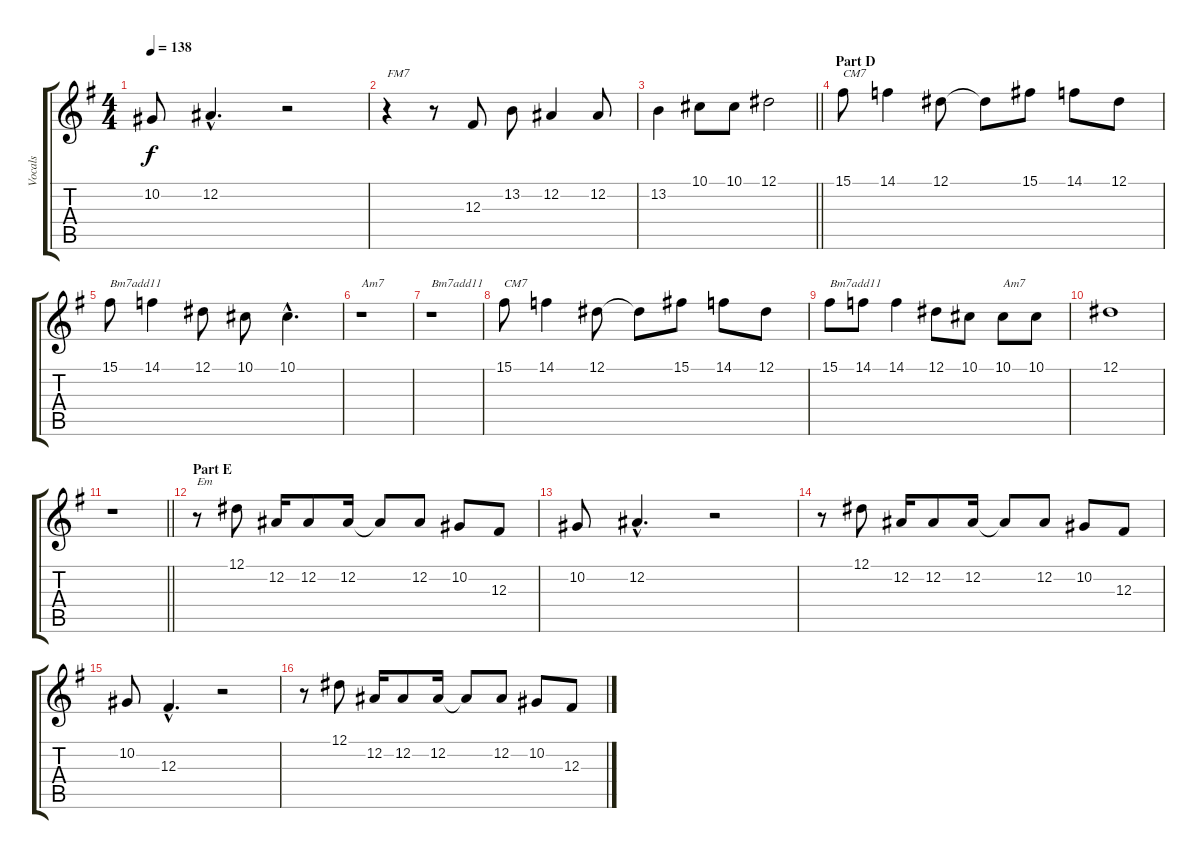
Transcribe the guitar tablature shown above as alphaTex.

\track ("Vocals" "Vocals") {instrument trumpet}
\staff {score tabs}
\tuning (Eb4 Bb3 Gb3 Db3 Ab2 Eb2) {hide}
\ts (4 4)
\tempo 138
\clef g2
\ks g
10.2.8{dy f} 12.2{hac}.4{d} r.2 |
r.4{txt "FM7"} r.8 12.3.8 13.2.8 12.2.4 12.2.8 |
\barLineRight lightlight
13.2.4 10.1.8 10.1.8 12.1.2 |
\section ("" "Part D")
15.1.8{txt "CM7"} 14.1.4 12.1.8 12.1{t}.8 15.1.8 14.1.8 12.1.8 |
15.1.8{txt "Bm7add11"} 14.1.4 12.1.8 10.1.8 10.1{hac}.4{d} |
r.1{txt "Am7"} |
r.1{txt "Bm7add11"} |
15.1.8{txt "CM7"} 14.1.4 12.1.8 12.1{t}.8 15.1.8 14.1.8 12.1.8 |
15.1.8{txt "Bm7add11"} 14.1.8 14.1.4 12.1.8 10.1.8 10.1.8{txt "Am7"} 10.1.8 |
12.1.1 |
\barLineRight lightlight
r.1 |
\section ("" "Part E")
r.8{txt "Em"} 12.1.8 12.2.16 12.2.8 12.2.16 12.2{t}.8 12.2.8 10.2.8 12.3.8 |
10.2.8 12.2{hac}.4{d} r.2 |
r.8 12.1.8 12.2.16 12.2.8 12.2.16 12.2{t}.8 12.2.8 10.2.8 12.3.8 |
10.2.8 12.3{hac}.4{d} r.2 |
r.8 12.1.8 12.2.16 12.2.8 12.2.16 12.2{t}.8 12.2.8 10.2.8 12.3.8
